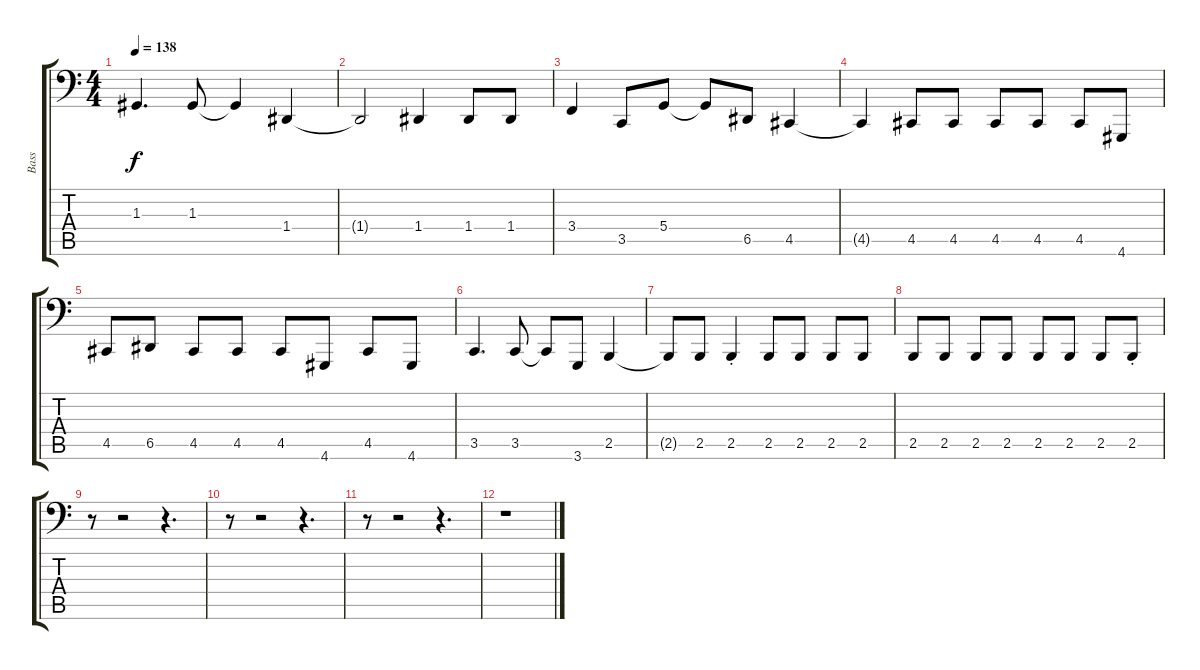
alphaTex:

\track ("Bass" "Bass") {instrument electricbassfinger}
\staff {score tabs}
\tuning (F2 C2 G1 D1 A0 E0) {hide}
\ts (4 4)
\tempo 138
\clef f4
\ks c
1.3.4{d dy f} 1.3.8 1.3{t}.4 1.4.4 |
1.4{t}.2 1.4.4 1.4.8 1.4.8 |
3.4.4 3.5.8 5.4.8 5.4{t}.8 6.5.8 4.5.4 |
4.5{t}.4 4.5.8 4.5.8 4.5.8 4.5.8 4.5.8 4.6.8 |
4.5.8 6.5.8 4.5.8 4.5.8 4.5.8 4.6.8 4.5.8 4.6.8 |
3.5.4{d} 3.5.8 3.5{t}.8 3.6.8 2.5.4 |
2.5{t}.8 2.5.8 2.5{st}.4 2.5.8 2.5.8 2.5.8 2.5.8 |
2.5.8 2.5.8 2.5.8 2.5.8 2.5.8 2.5.8 2.5.8 2.5{st}.8 |
r.8 r.2 r.4{d} |
r.8 r.2 r.4{d} |
r.8 r.2 r.4{d} |
r.1
